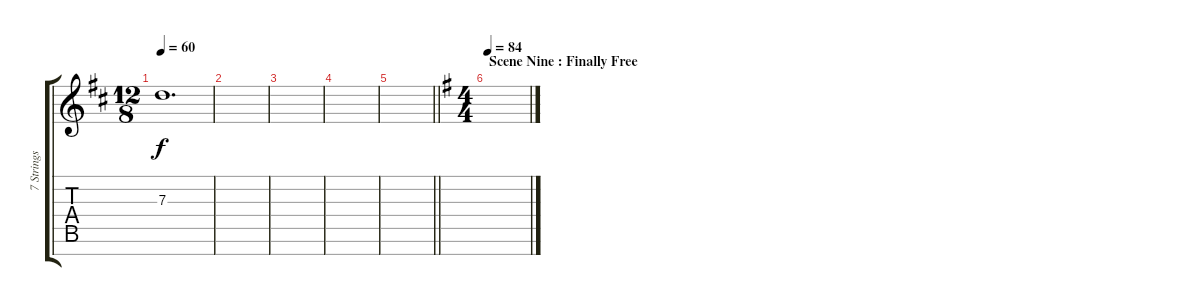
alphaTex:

\track ("7 Strings Guitar - John Petrucci" "7 Strings ") {instrument distortionguitar}
\staff {score tabs}
\tuning (E4 B3 G3 D3 A2 E2 B1) {hide}
\ts (12 8)
\tempo 60
\clef g2
\ks d
7.3.1{d dy f} |
|
|
|
\barLineRight lightlight
|
\ts (4 4)
\section ("" "Scene Nine : Finally Free")
\tempo 84
\ks g
